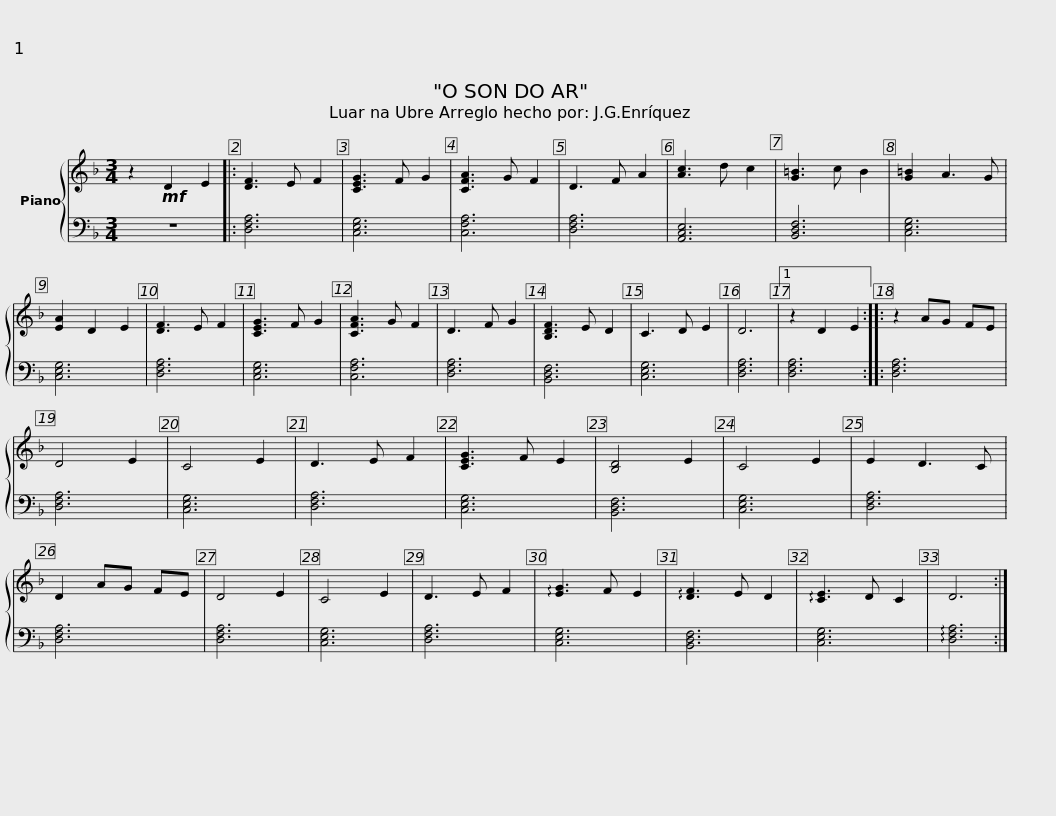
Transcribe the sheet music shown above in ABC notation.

X:1
%%score { 1 | 2 }
L:1/8
M:3/4
I:linebreak $
K:F
V:1 treble
V:2 bass
V:1
 z2!mf! D2 E2 |: [DF]3 E F2 | [CEG]3 F G2 | [CFA]3 G F2 | D3 F A2 | %5
 [Ac]3 d c2 | [G=B]3 c B2 | [G=B]2 A3 G | [EA]2 D2 E2 | [DF]3 E F2 |$ %10
 [CEG]3 F G2 | [CFA]3 G F2 | D3 F G2 | [B,DF]3 E D2 | C3 D E2 | %15
 D6 |1 z2 D2 E2 :: z2 AG FE | D4 E2 | C4 E2 | %20
 D3 E F2 |$ [CEG]3 F E2 | [B,D]4 E2 | C4 E2 | E2 D3 C | %25
 D2 AG FE | D4 E2 | C4 E2 | D3 E F2 | !arpeggio![EG]3 F E2 | %30
 !arpeggio![DF]3 E D2 | !arpeggio![CE]3 D C2 |$ D6 :| %33
V:2
 z6 |: [D,F,A,]6 | [C,E,G,]6 | [C,F,A,]6 | [D,F,A,]6 | %5
 [A,,C,E,]6 | [B,,D,F,]6 | [C,E,G,]6 | [C,E,G,]6 | [D,F,A,]6 |$ %10
 [C,E,G,]6 | [C,F,A,]6 | [D,F,A,]6 | [B,,D,F,]6 | [C,E,G,]6 | %15
 [D,F,A,]6 |1 [D,F,A,]6 :: [D,F,A,]6 | [D,F,A,]6 | [C,E,G,]6 | %20
 [D,F,A,]6 |$ [C,E,G,]6 | [B,,D,F,]6 | [C,E,G,]6 | [D,F,A,]6 | %25
 [D,F,A,]6 | [D,F,A,]6 | [C,E,G,]6 | [D,F,A,]6 | [C,E,G,]6 | %30
 [B,,D,F,]6 | [C,E,G,]6 |$ !arpeggio![D,F,A,]6 :| %33
